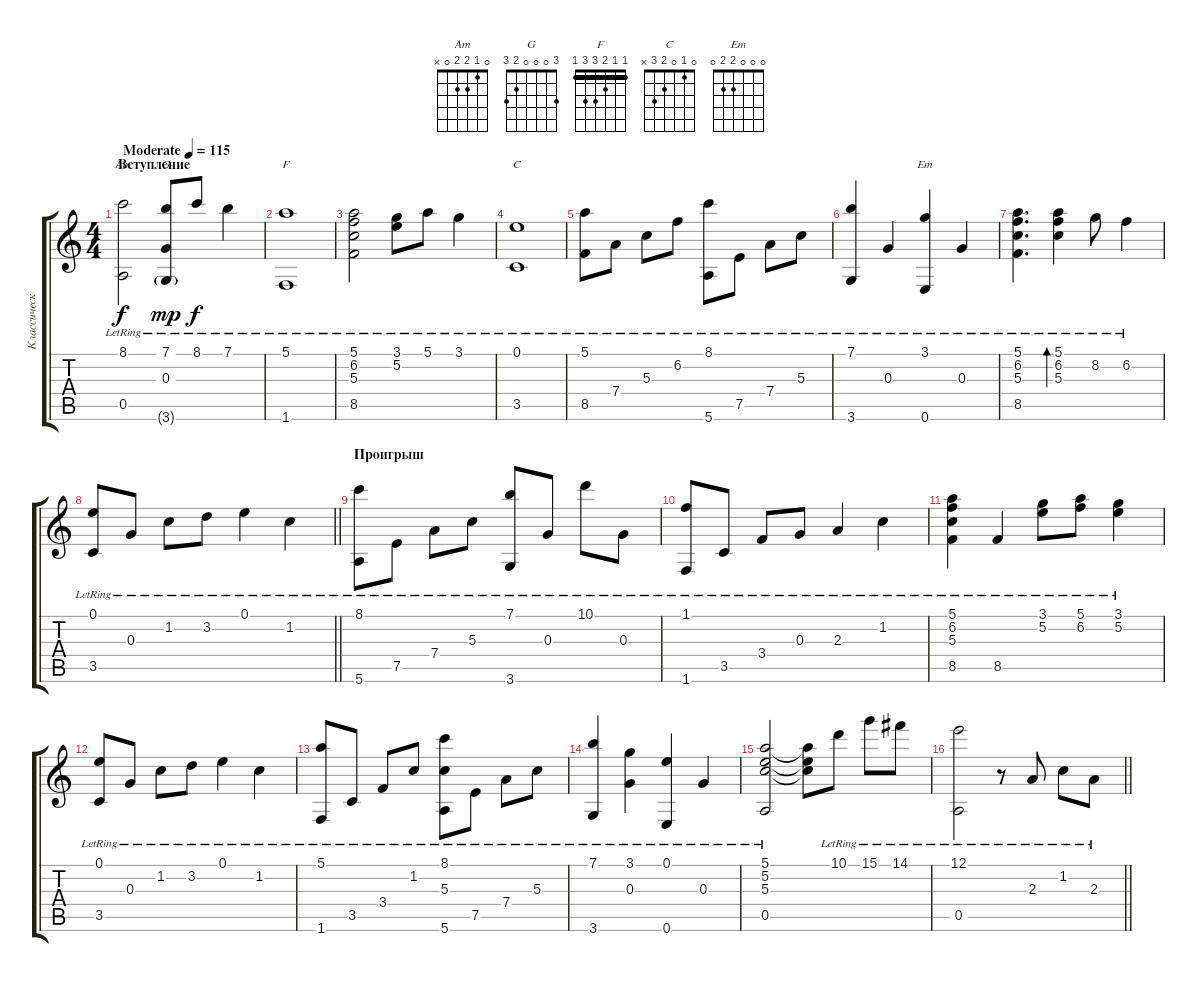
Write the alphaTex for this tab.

\track ("Классический аккомпанимент" "Классическ") {instrument acousticguitarnylon}
\staff {score tabs}
\tuning (E4 B3 G3 D3 A2 E2) {hide}
\chord ("Am" 0 1 2 2 0 x)
\chord ("G" 3 0 0 0 2 3)
\chord ("F" 1 1 2 3 3 1) {barre 1}
\chord ("C" 0 1 0 2 3 x)
\chord ("Em" 0 0 0 2 2 0)
\ts (4 4)
\section ("" "Вступление")
\tempo (115 "Moderate")
\clef g2
\ks c
(8.1{lr} 0.5{lr}).2{ch "Am" dy f instrument acousticguitarnylon} (7.1{lr} 0.3 3.6{g lr}).8{ch "G" dy mp} 8.1{lr}.8{dy f} 7.1{lr}.4 |
(5.1{lr} 1.6{lr}).1{ch "F"} |
(5.1{lr} 6.2{lr} 5.3{lr} 8.5{lr}).2 (3.1{lr} 5.2{lr}).8 5.1{lr}.8 3.1{lr}.4 |
(0.1{lr} 3.5{lr}).1{ch "C"} |
(5.1{lr} 8.5).8 7.4{lr}.8 5.3{lr}.8 6.2{lr}.8 (8.1{lr} 5.6{lr}).8 7.5{lr}.8 7.4{lr}.8 5.3{lr}.8 |
(7.1{lr} 3.6{lr}).4 0.3{lr}.4 (3.1{lr} 0.6{lr}).4{ch "Em"} 0.3{lr}.4 |
(5.1{lr} 6.2{lr} 5.3{lr} 8.5{lr}).4{d} (5.1{lr} 6.2{lr} 5.3{lr}).4{bd 60} 8.2{lr}.8 6.2{lr}.4 |
\barLineRight lightlight
(0.1{lr} 3.5{lr}).8 0.3{lr}.8 1.2{lr}.8 3.2{lr}.8 0.1{lr}.4 1.2{lr}.4 |
\section ("" "Проигрыш")
(8.1{lr} 5.6{lr}).8 7.5{lr}.8 7.4{lr}.8 5.3{lr}.8 (7.1{lr} 3.6{lr}).8 0.3{lr}.8 10.1{lr}.8 0.3{lr}.8 |
(1.1{lr} 1.6{lr}).8 3.5{lr}.8 3.4{lr}.8 0.3{lr}.8 2.3{lr}.4 1.2{lr}.4 |
(5.1{lr} 6.2{lr} 5.3{lr} 8.5{lr}).4 8.5{lr}.4 (3.1{lr} 5.2{lr}).8 (5.1{lr} 6.2).8 (3.1{lr} 5.2).4 |
(0.1{lr} 3.5{lr}).8 0.3{lr}.8 1.2{lr}.8 3.2{lr}.8 0.1{lr}.4 1.2{lr}.4 |
(5.1{lr} 1.6{lr}).8 3.5{lr}.8 3.4{lr}.8 1.2{lr}.8 (8.1{lr} 5.3{lr} 5.6{lr}).8 7.5{lr}.8 7.4{lr}.8 5.3{lr}.8 |
(7.1{lr} 3.6{lr}).4 (3.1{lr} 0.3{lr}).4 (0.1{lr} 0.6{lr}).4 0.3{lr}.4 |
(5.1{lr} 5.2{lr} 5.3{lr} 0.5{lr}).2 (5.1{t} 5.2{t} 5.3{t}).8 10.1{lr}.8 15.1{lr}.8 14.1{lr}.8 |
\barLineRight lightlight
(12.1{lr} 0.5{lr}).2 r.8 2.3{lr}.8 1.2{lr}.8 2.3{lr}.8
